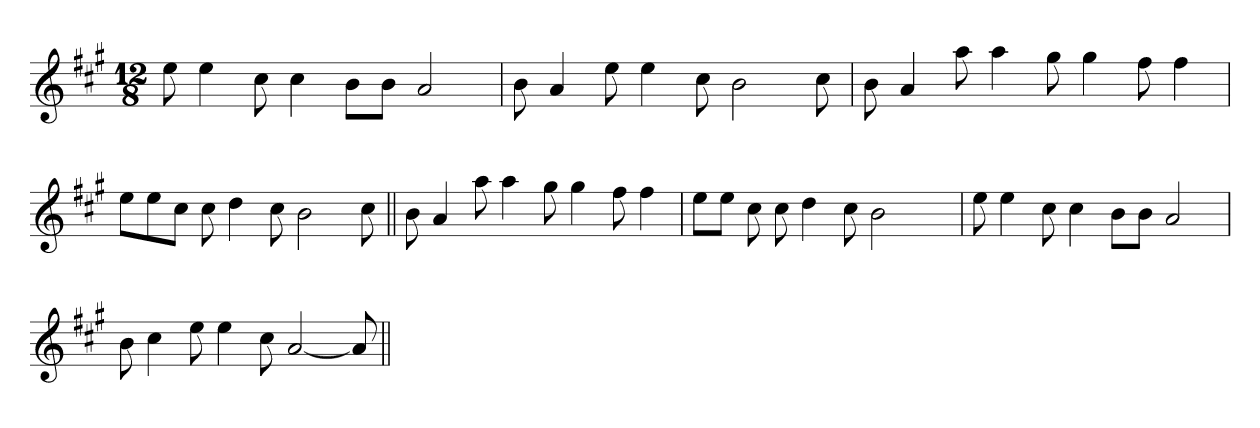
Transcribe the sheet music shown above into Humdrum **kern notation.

**kern
*part1
*staff1
*clefG2
*k[f#c#g#]
*A:
*M12/8
=1
8ee
4ee
8cc#
4cc#
8bL
8bJ
2a
=
8b
4a
8ee
4ee
8cc#
2b
8cc#
=
8b
4a
8aa
4aa
8gg#
4gg#
8ff#
4ff#
=
8eeL
8ee
8cc#J
8cc#
4dd
8cc#
2b
8cc#
=||
8b
4a
8aa
4aa
8gg#
4gg#
8ff#
4ff#
=
8eeL
8eeJ
8cc#
8cc#
4dd
8cc#
2b
8ryy
=
8ee
4ee
8cc#
4cc#
8bL
8bJ
2a
=
8b
4cc#
8ee
4ee
8cc#
[2a
8a]
=||
*-
